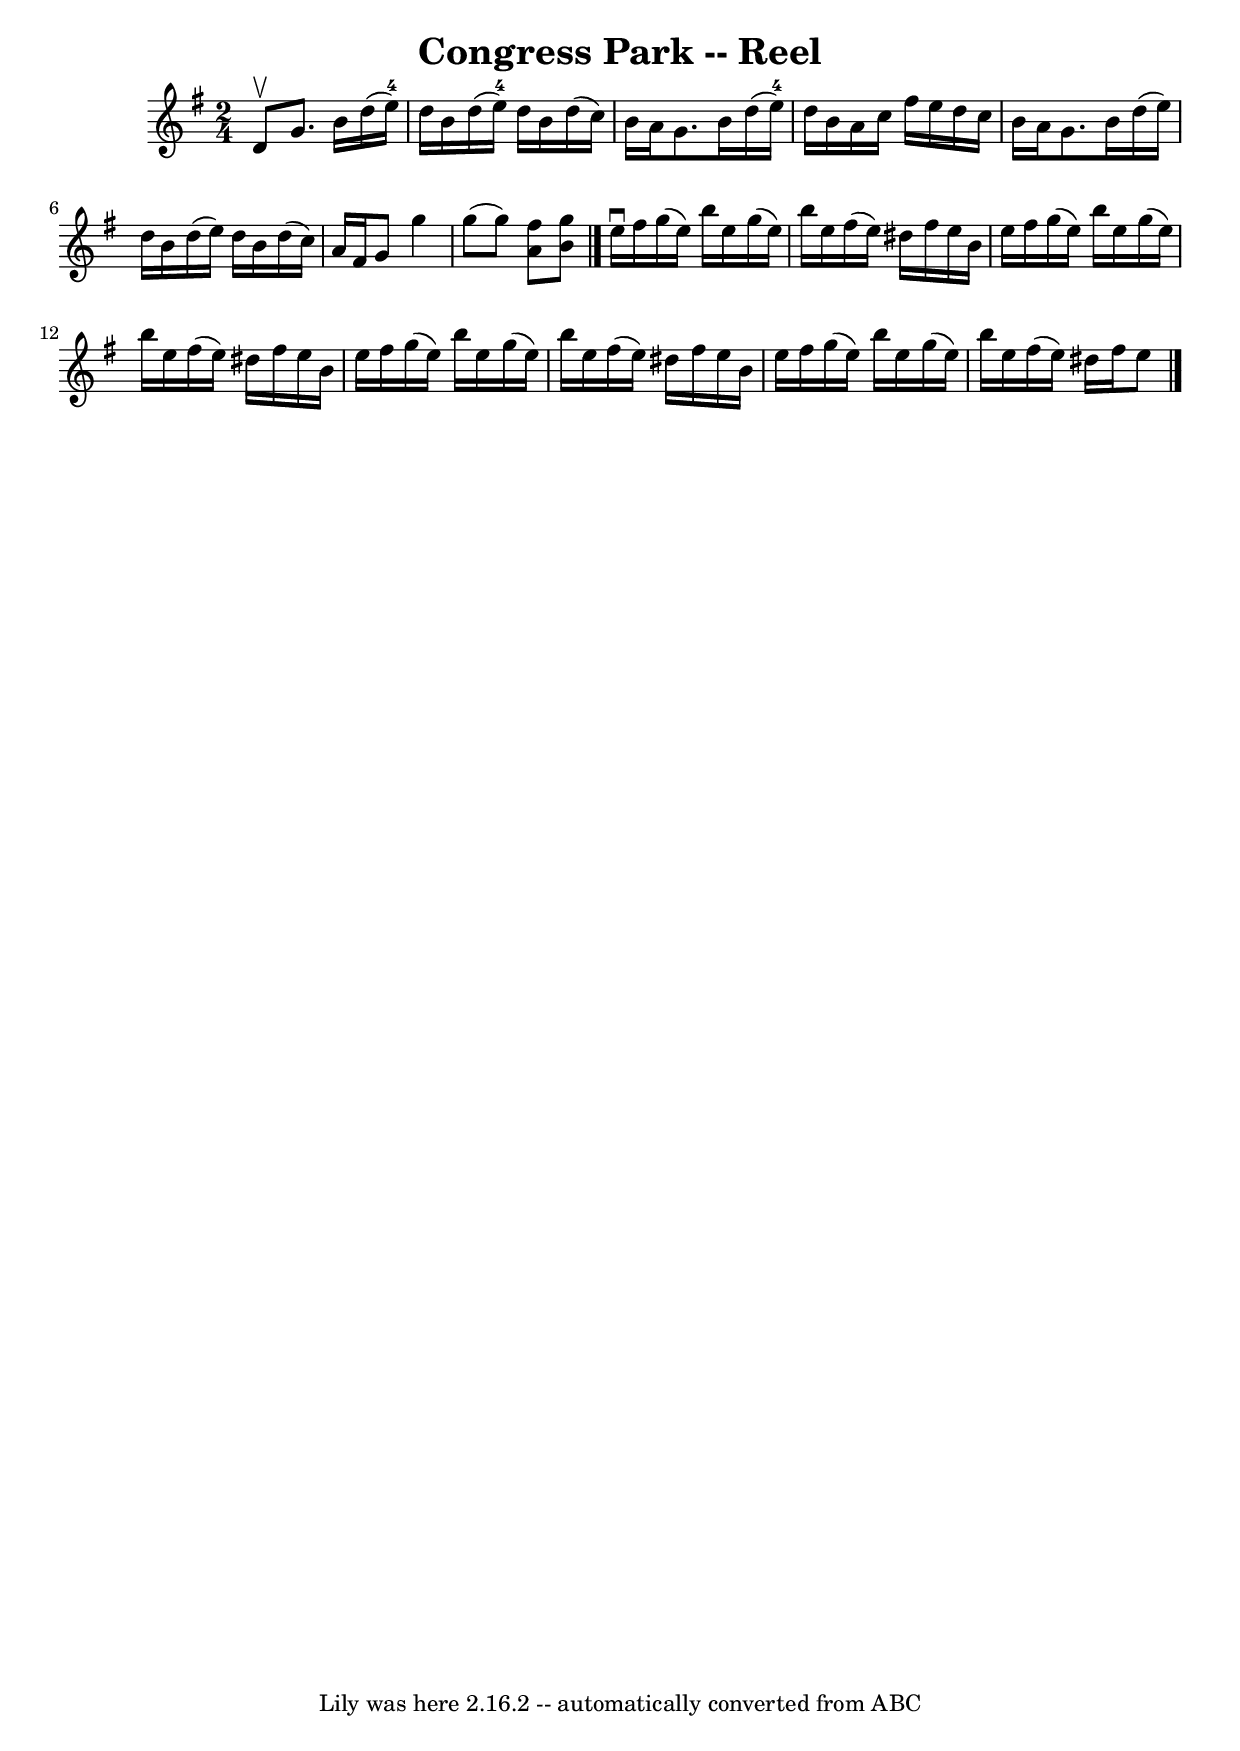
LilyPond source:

\version "2.16.2"
\include "Mammoth.ily"
\header {
  %% book = "Ryan's Mammoth Collection"
  crossRefNumber = "1"
  footnotes = "\\\\147"
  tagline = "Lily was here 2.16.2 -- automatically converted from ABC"
  title = "Congress Park -- Reel"

}
voicedefault =  {


  \time 2/4 
  \key g \major d'8^\upbow |
  g'8. b'16 d''16 (
  e''16-4) d''16 b'16    |
  d''16 (e''16-4) d''16    
  b'16 d''16 (c''16) b'16 a'16    |
  g'8. b'16 d''16 
  (e''16-4) d''16 b'16    |
  a'16 c''16 fis''16    
  e''16 d''16 c''16 b'16 a'16    |
  g'8. b'16 d''16 (
  e''16) d''16 b'16    |
  d''16 (e''16) d''16 b'16   
  d''16 (c''16) a'16 fis'16    |
  g'8 g''4 g''8 (
  |
  g''8) << a'8 fis''8   >> << b'8 g''8   >>   \bar "|."   
  e''16^\downbow fis''16  |
  g''16 (e''16) b''16 e''16  
  g''16 (e''16) b''16 e''16    |
  fis''16 (e''16)   
  dis''16 fis''16 e''16 b'16 e''16 fis''16    |
  g''16 (
  e''16) b''16 e''16 g''16 (e''16) b''16 e''16    |
  
  fis''16 (e''16) dis''16 fis''16 e''16 b'16 e''16    
  fis''16    |
  g''16 (e''16) b''16 e''16 g''16 (e''16 
  ) b''16 e''16    |
  fis''16 (e''16) dis''16 fis''16   
  e''16 b'16 e''16 fis''16    |
  g''16 (e''16) b''16    
  e''16 g''16 (e''16) b''16 e''16    |
  fis''16 (e''16  
  -) dis''16 fis''16 e''8    \bar "|."   

}

\score{
  <<

    \context Staff="default"
    {
      \voicedefault 
      
    }

  >>
  \layout {
    
  }
  \midi {
  }

}
